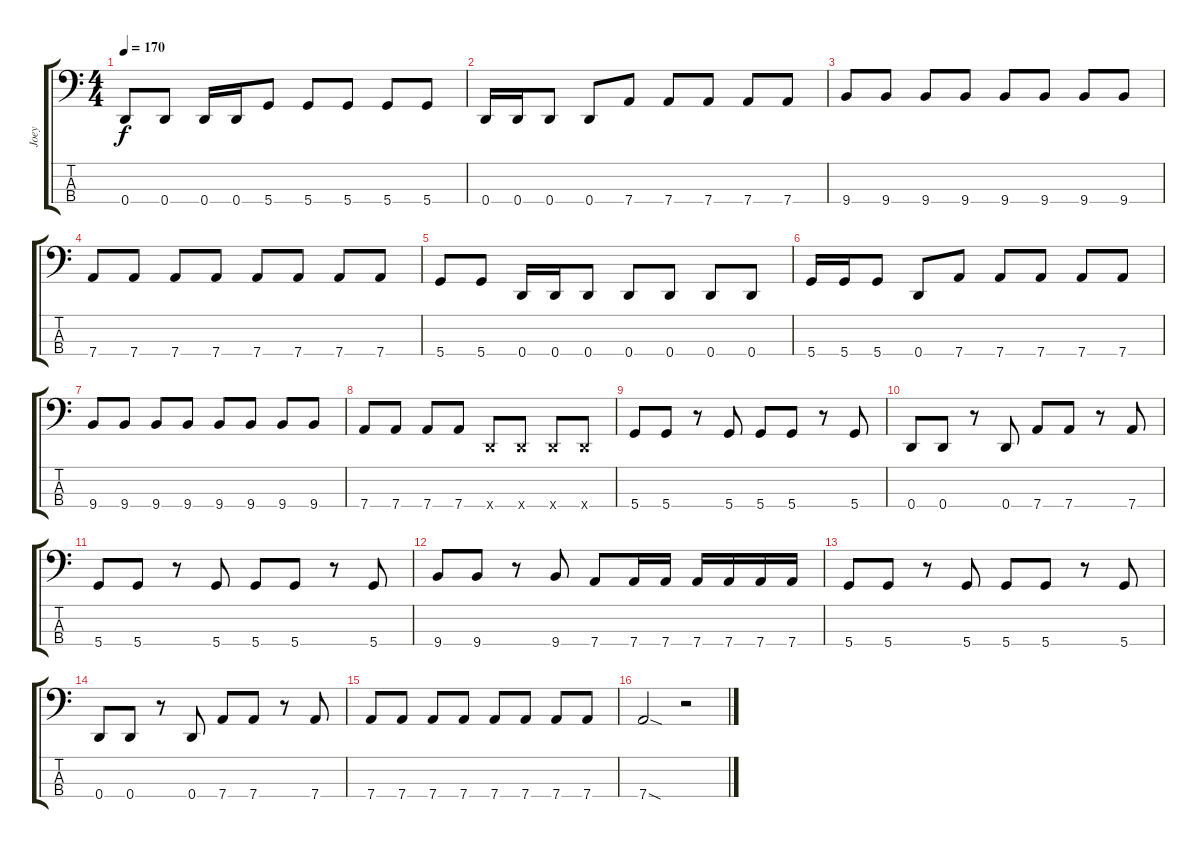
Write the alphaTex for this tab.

\track ("Joey" "Joey") {instrument synthbass2 bank 255}
\staff {score tabs}
\tuning (F2 C2 G1 D1) {hide}
\ts (4 4)
\tempo 170
\clef f4
\ks c
0.4.8{dy f} 0.4.8 0.4.16 0.4.16 5.4.8 5.4.8 5.4.8 5.4.8 5.4.8 |
0.4.16 0.4.16 0.4.8 0.4.8 7.4.8 7.4.8 7.4.8 7.4.8 7.4.8 |
9.4.8 9.4.8 9.4.8 9.4.8 9.4.8 9.4.8 9.4.8 9.4.8 |
7.4.8 7.4.8 7.4.8 7.4.8 7.4.8 7.4.8 7.4.8 7.4.8 |
5.4.8 5.4.8 0.4.16 0.4.16 0.4.8 0.4.8 0.4.8 0.4.8 0.4.8 |
5.4.16 5.4.16 5.4.8 0.4.8 7.4.8 7.4.8 7.4.8 7.4.8 7.4.8 |
9.4.8 9.4.8 9.4.8 9.4.8 9.4.8 9.4.8 9.4.8 9.4.8 |
7.4.8 7.4.8 7.4.8 7.4.8 0.4{x}.8 0.4{x}.8 0.4{x}.8 0.4{x}.8 |
5.4.8 5.4.8 r.8 5.4.8 5.4.8 5.4.8 r.8 5.4.8 |
0.4.8 0.4.8 r.8 0.4.8 7.4.8 7.4.8 r.8 7.4.8 |
5.4.8 5.4.8 r.8 5.4.8 5.4.8 5.4.8 r.8 5.4.8 |
9.4.8 9.4.8 r.8 9.4.8 7.4.8 7.4.16 7.4.16 7.4.16 7.4.16 7.4.16 7.4.16 |
5.4.8 5.4.8 r.8 5.4.8 5.4.8 5.4.8 r.8 5.4.8 |
0.4.8 0.4.8 r.8 0.4.8 7.4.8 7.4.8 r.8 7.4.8 |
7.4.8 7.4.8 7.4.8 7.4.8 7.4.8 7.4.8 7.4.8 7.4.8 |
7.4{sod}.2 r.2
